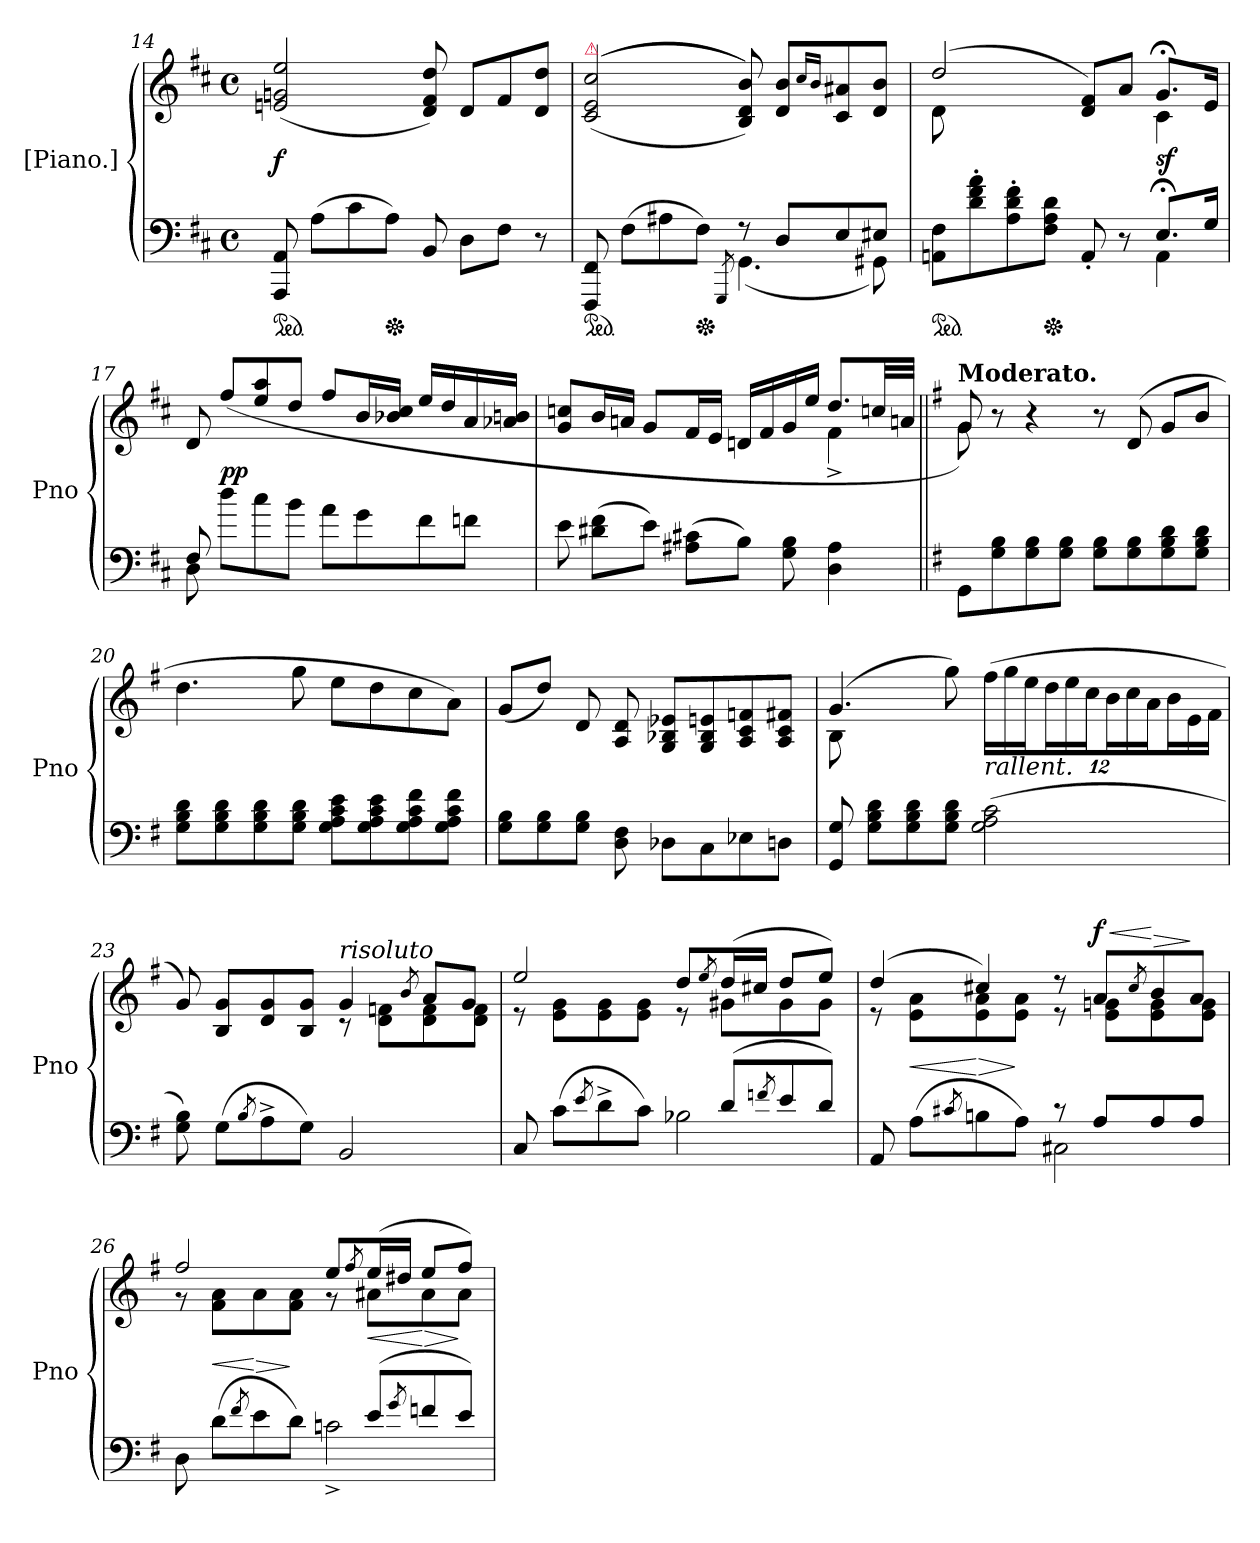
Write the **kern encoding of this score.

**kern	**kern	**dynam
*part1	*part1	*part1
*staff2	*staff1	*staff1/2
*I"[Piano.]	*	*
*I'Pno	*	*
*clefF4	*clefG2	*
*k[f#c#]	*k[f#c#]	*
*D:	*D:	*
*M4/4	*M4/4	*
*met(c)	*met(c)	*
*ped	*	*
=14	=14	=14
8AAA/ 8AA/	(>2en/ 2gn/ 2ee/	f
(8A\L	.	.
8c#\	.	.
*Xped	*	*
8A\J)	.	.
8BB/	8d/ 8f#/ 8dd/)	.
8D\L	8d/L	.
8F#\J	8f#/	.
8r	8d/ 8dd/J	.
=15	=15	=15
*^	*	*
!	!	!LO:TX:a:color=crimson:t=⚠	!
*ped	*	*	*
8FFF#/ 8FF#/	2ryy	(<(<(>2c#/ 2e/ 2cc#/	.
(8F#\L	.	.	.
8A#X\	.	.	.
*Xped	*	*	*
8F#\J)	.	.	.
.	8qGGG/	.	.
8r	(4.GG\	8B/ 8d/ 8b/)))	.
8D/L	.	8d/ 8b/L	.
.	.	16qqcc#/LL	.
.	.	16qqb/JJ	.
8E/	.	8c#/ 8a#X/	.
8E#X/J	8GG#X\)	8d/ 8b/J	.
=16	=16	=16	=16
*	*	*^	*
*ped	*	*	*	*
8AAn\ 8F#\L	2ryy	(2dd/	8d\	.
8d'>\ 8f#'>\ 8a'>\	.	.	8ryy	.
8A'>\ 8d'>\ 8f#'>\	.	.	4ryy	.
*Xped	*	*	*	*
8F#\ 8A\ 8d\J	.	.	.	.
8AA'/	8ryy	8d/ 8f#/L)	4ryy	.
8r	8ryy	8a/J	.	.
8.E;</L	4AA\	8.g;</L	4c#\	sf
16G/Jk	.	16e/Jk	.	.
*	*	*v	*v	*
=17	=17	=17	=17
8F#/	8D\	8d/	.
8dd\L	8ryy	(>8ff#/L	pp
8cc#\	4ryy	8ee/ 8aa/	.
8b\J	.	8dd/J	.
8a\L	2ryy	8ff#/L	.
8g\	.	16b/L	.
.	.	16b-X/ 16cc#/JJ	.
8f#\	.	16ee/LL	.
.	.	16dd/	.
8fn\J	.	16a/	.
.	.	16a-X/ 16bn/JJ	.
*v	*v	*	*
=18	=18	=18
*	*^	*
8e\	8g/ 8ccn/L	2ryy	.
(8d#X\ 8f#\L	16b/L	.	.
.	16an/JJ	.	.
8e\J)	8g/L	.	.
(8A#X\ 8c#X\L	16f#/L	.	.
.	16e/JJ	.	.
8B\J)	16dn/LL	4ryy	.
.	16f#/	.	.
8G\ 8B\	16g/	.	.
.	16ee/JJ	.	.
4D\ 4A#\	8.dd/L	4f#^\	.
.	32ccn/LL	.	.
.	32an/JJJ	.	.
=19||	=19||	=19||	=19||
*k[f#]	*k[f#]	*	*
!	!LO:TX:a:B:t=Moderato.	!	!
8GG\L	8g/	8g\)	.
8G\ 8B\	8r	8ryy	.
8G\ 8B\	4r	4ryy	.
8G\ 8B\J	.	.	.
8G\ 8B\L	8r	8ryy	.
8G\ 8B\	(8d/	8ryy	.
8G\ 8B\ 8d\	8g/L	8ryy	.
8G\ 8B\ 8d\J	8b/J	8ryy	.
*	*v	*v	*
=20	=20	=20
8G\ 8B\ 8d\L	4.dd\	.
8G\ 8B\ 8d\	.	.
8G\ 8B\ 8d\	.	.
8G\ 8B\ 8d\J	8gg\	.
8G\ 8A\ 8c\ 8e\L	8ee\L	.
8G\ 8A\ 8c\ 8e\	8dd\	.
8G\ 8A\ 8c\ 8f#\	8cc\	.
8G\ 8A\ 8c\ 8f#\J	8a\J)	.
=21	=21	=21
8G\ 8B\L	(8g/L	.
8G\ 8B\	8dd/J)	.
8G\ 8B\J	8d/	.
8D\ 8F#\	8A/ 8d/	.
8D-X\L	8G/ 8B-X/ 8e-X/L	.
8C\	8G/ 8B-/ 8en/	.
8E-X\	8A/ 8c/ 8fn/	.
8Dn\J	8A/ 8c/ 8f#X/J	.
=22	=22	=22
*	*^	*
8GG/ 8G/	(4.g/	8B\	.
8G\ 8B\ 8d\L	.	4ryy	.
8G\ 8B\ 8d\	.	.	.
8G\ 8B\ 8d\J	8gg\)	8ryy	.
!	!LO:TX:b:i:t=rallent.	!	!
(2G\ 2A\ 2c\	(24ff#\LL	2ryy	.
.	24gg\	.	.
.	24ee\J	.	.
.	24dd\L	.	.
.	24ee\	.	.
.	24cc\J	.	.
.	24b\L	.	.
.	24cc\	.	.
.	24a\J	.	.
.	24b\L	.	.
.	24e\	.	.
.	24f#\JJ	.	.
=23	=23	=23	=23
8G\ 8B\)	8g/)	2ryy	.
(8G\L	8B/ 8g/L	.	.
8qB/	.	.	.
8A^\	8d/ 8g/	.	.
8G\J)	8B/ 8g/J	.	.
!	!LO:TX:a:i:t=risoluto	!	!
2BB/	4g/	8r	.
.	.	8d\ 8fn\L	.
.	8qb/	.	.
.	8a/L	8d\ 8f\	.
.	8g/J	8d\ 8f\J	.
=24	=24	=24	=24
*^	*	*	*
8C/	2ryy	2ee/	8r	.
(8c\L	.	.	8e\ 8g\L	.
8qe/	.	.	.	.
8d^\	.	.	8e\ 8g\	.
8c\J)	.	.	8e\ 8g\J	.
8ryy	2B-X\	8dd/L	8r	.
.	.	8qee/	.	.
(8d/L	.	(16dd/L	8g#X\L	.
.	.	16cc#X/JJ	.	.
8qfn/	.	.	.	.
8e/	.	8dd/L	8g#\	.
8d/J)	.	8ee/J)	8g#\J	.
=25	=25	=25	=25	=25
8AA/	2ryy	(4dd/	8r	.
(8A\L	.	.	8e\ 8a\L	<
8qc#X/	.	.	.	.
8Bn\	.	4cc#X/)	8e\ 8a\	[ >
8A\J)	.	.	8e\ 8a\J	]
8r	2C#X\	8r	8r	.
!	!	!	!	!LO:HP:a
!	!	!	!	!LO:DY:n=1:a
8A/L	.	8a/L	8e\ 8gn\L	< f
.	.	8qcc#/	.	.
!	!	!	!	!LO:HP:n=1:a
8A/	.	8b/	8e\ 8g\	[ >
8A/J	.	8a/J	8e\ 8g\J	]
=26	=26	=26	=26	=26
8D\	2ryy	2ff#/	8r	.
(8d\L	.	.	8f#\ 8a\L	<
8qf#/	.	.	.	.
8e\	.	.	8a\	[ >
8d\J)	.	.	8f#\ 8a\J	]
8ryy	2cn^>\	8ee/L	8r	.
.	.	8qff#/	.	.
(8e/L	.	(16ee/L	8a#X\L	<
.	.	16dd#X/JJ	.	.
8qg/	.	.	.	.
8fn/	.	8ee/L	8a#\	[ >
8e/J)	.	8ff#/J)	8a#\J	]
*v	*v	*	*	*
*	*v	*v	*
=	=	=
*-	*-	*-
